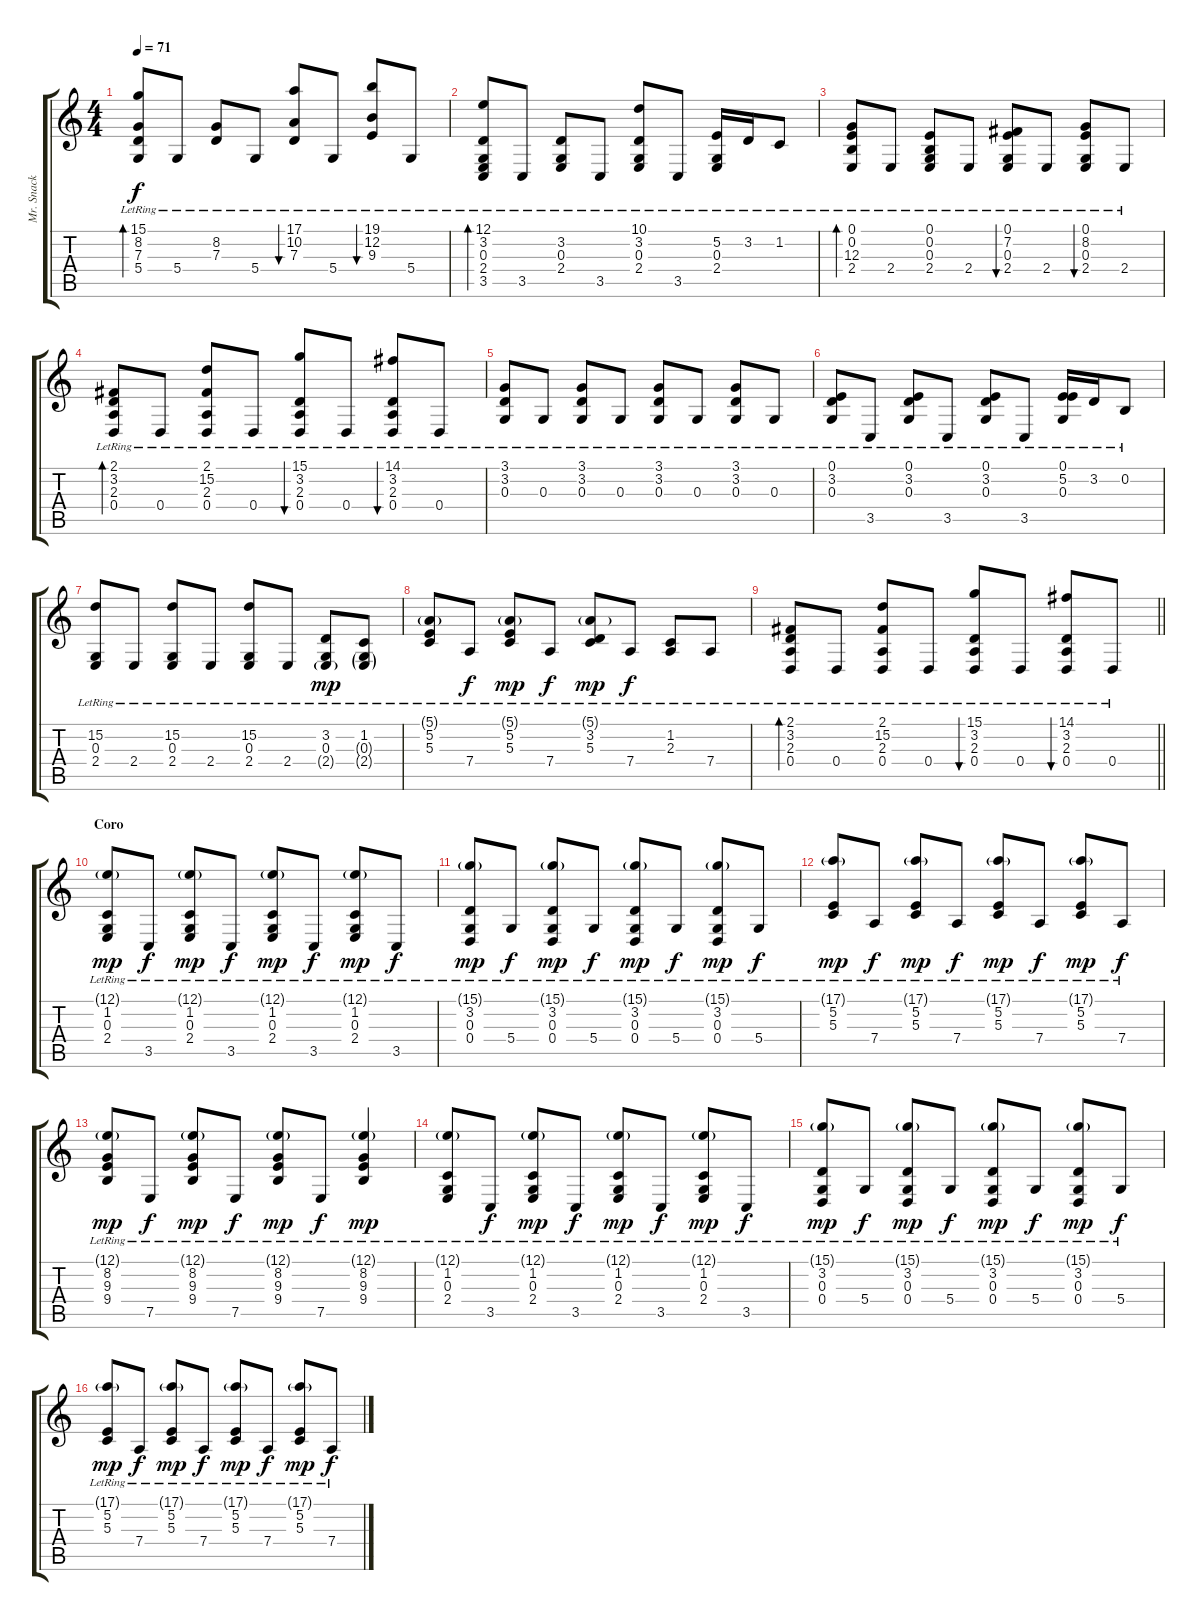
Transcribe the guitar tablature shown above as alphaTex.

\track ("Mr. Snack" "Mr. Snack") {instrument acousticgrandpiano}
\staff {score tabs}
\tuning (E4 B3 G3 D3 A2 E2) {hide}
\ts (4 4)
\tempo 71
\clef g2
\ks c
(15.1{lr} 8.2{lr} 7.3{lr} 5.4).8{bd 30 dy f} 5.4{lr}.8 (8.2 7.3{lr}).8 5.4{lr}.8 (17.1{lr} 10.2{lr} 7.3{lr}).8{bu 30} 5.4{lr}.8 (19.1 12.2{lr} 9.3{lr}).8{bu 30} 5.4{lr}.8 |
(12.1{lr} 3.2{lr} 0.3{lr} 2.4{lr} 3.5).8{bd 30} 3.5{lr}.8 (3.2{lr} 0.3{lr} 2.4{lr}).8 3.5{lr}.8 (10.1 3.2{lr} 0.3{lr} 2.4{lr}).8 3.5{lr}.8 (5.2{lr} 0.3{lr} 2.4{lr}).16 3.2{lr}.16 1.2{lr}.8 |
(0.1{lr} 0.2{lr} 12.3{lr} 2.4).8{bd 30} 2.4{lr}.8 (0.1{lr} 0.2{lr} 0.3{lr} 2.4{lr}).8 2.4{lr}.8 (0.1 7.2{lr} 0.3{lr} 2.4{lr}).8{bu 30} 2.4{lr}.8 (0.1 8.2 0.3{lr} 2.4{lr}).8{bu 30} 2.4{lr}.8 |
(2.1{lr} 3.2{lr} 2.3{lr} 0.4{lr}).8{bd 30} 0.4{lr}.8 (2.1{lr} 15.2{lr} 2.3{lr} 0.4).8 0.4{lr}.8 (15.1{lr} 3.2{lr} 2.3{lr} 0.4{lr}).8{bu 30} 0.4{lr}.8 (14.1{lr} 3.2{lr} 2.3{lr} 0.4).8{bu 30} 0.4{lr}.8 |
(3.1{lr} 3.2{lr} 0.3{lr}).8 0.3{lr}.8 (3.1{lr} 3.2{lr} 0.3{lr}).8 0.3{lr}.8 (3.1{lr} 3.2{lr} 0.3{lr}).8 0.3{lr}.8 (3.1{lr} 3.2{lr} 0.3{lr}).8 0.3{lr}.8 |
(0.1{lr} 3.2{lr} 0.3{lr}).8 3.5{lr}.8 (0.1{lr} 3.2{lr} 0.3{lr}).8 3.5{lr}.8 (0.1{lr} 3.2{lr} 0.3{lr}).8 3.5{lr}.8 (0.1{lr} 5.2{lr} 0.3{lr}).16 3.2{lr}.16 0.2{lr}.8 |
(15.2{lr} 0.3{lr} 2.4{lr}).8 2.4{lr}.8 (15.2{lr} 0.3{lr} 2.4{lr}).8 2.4{lr}.8 (15.2{lr} 0.3{lr} 2.4{lr}).8 2.4{lr}.8 (3.2{lr} 0.3 2.4{g}).8{dy mp} (1.2{lr} 0.3{g} 2.4{g}).8 |
(5.1{g lr} 5.2{lr} 5.3{lr}).8 7.4{lr}.8{dy f} (5.1{g lr} 5.2{lr} 5.3{lr}).8{dy mp} 7.4{lr}.8{dy f} (5.1{g lr} 3.2{lr} 5.3{lr}).8{dy mp} 7.4{lr}.8{dy f} (1.2{lr} 2.3{lr}).8 7.4{lr}.8 |
\barLineRight lightlight
(2.1{lr} 3.2{lr} 2.3{lr} 0.4{lr}).8{bd 30} 0.4{lr}.8 (2.1{lr} 15.2{lr} 2.3{lr} 0.4).8 0.4{lr}.8 (15.1{lr} 3.2{lr} 2.3{lr} 0.4{lr}).8{bu 30} 0.4{lr}.8 (14.1{lr} 3.2{lr} 2.3{lr} 0.4).8{bu 30} 0.4{lr}.8 |
\section ("" "Coro")
(12.1{g lr} 1.2{lr} 0.3{lr} 2.4{lr}).8{dy mp} 3.5{lr}.8{dy f} (12.1{g lr} 1.2{lr} 0.3{lr} 2.4{lr}).8{dy mp} 3.5{lr}.8{dy f} (12.1{g lr} 1.2{lr} 0.3{lr} 2.4{lr}).8{dy mp} 3.5{lr}.8{dy f} (12.1{g lr} 1.2{lr} 0.3{lr} 2.4{lr}).8{dy mp} 3.5{lr}.8{dy f} |
(15.1{g lr} 3.2{lr} 0.3{lr} 0.4{lr}).8{dy mp} 5.4{lr}.8{dy f} (15.1{g lr} 3.2{lr} 0.3{lr} 0.4{lr}).8{dy mp} 5.4{lr}.8{dy f} (15.1{g lr} 3.2{lr} 0.3{lr} 0.4{lr}).8{dy mp} 5.4{lr}.8{dy f} (15.1{g lr} 3.2{lr} 0.3{lr} 0.4{lr}).8{dy mp} 5.4{lr}.8{dy f} |
(17.1{g lr} 5.2{lr} 5.3{lr}).8{dy mp} 7.4{lr}.8{dy f} (17.1{g lr} 5.2{lr} 5.3{lr}).8{dy mp} 7.4{lr}.8{dy f} (17.1{g lr} 5.2{lr} 5.3{lr}).8{dy mp} 7.4{lr}.8{dy f} (17.1{g lr} 5.2{lr} 5.3{lr}).8{dy mp} 7.4{lr}.8{dy f} |
(12.1{g lr} 8.2{lr} 9.3{lr} 9.4{lr}).8{dy mp} 7.5{lr}.8{dy f} (12.1{g lr} 8.2{lr} 9.3{lr} 9.4{lr}).8{dy mp} 7.5{lr}.8{dy f} (12.1{g lr} 8.2{lr} 9.3{lr} 9.4{lr}).8{dy mp} 7.5{lr}.8{dy f} (12.1{g} 8.2{lr} 9.3{lr} 9.4{lr}).4{dy mp} |
(12.1{g lr} 1.2{lr} 0.3{lr} 2.4{lr}).8 3.5{lr}.8{dy f} (12.1{g lr} 1.2{lr} 0.3{lr} 2.4{lr}).8{dy mp} 3.5{lr}.8{dy f} (12.1{g lr} 1.2{lr} 0.3{lr} 2.4{lr}).8{dy mp} 3.5{lr}.8{dy f} (12.1{g lr} 1.2{lr} 0.3{lr} 2.4{lr}).8{dy mp} 3.5{lr}.8{dy f} |
(15.1{g lr} 3.2{lr} 0.3{lr} 0.4{lr}).8{dy mp} 5.4{lr}.8{dy f} (15.1{g lr} 3.2{lr} 0.3{lr} 0.4{lr}).8{dy mp} 5.4{lr}.8{dy f} (15.1{g lr} 3.2{lr} 0.3{lr} 0.4{lr}).8{dy mp} 5.4{lr}.8{dy f} (15.1{g lr} 3.2{lr} 0.3{lr} 0.4{lr}).8{dy mp} 5.4{lr}.8{dy f} |
(17.1{g lr} 5.2{lr} 5.3{lr}).8{dy mp} 7.4{lr}.8{dy f} (17.1{g lr} 5.2{lr} 5.3{lr}).8{dy mp} 7.4{lr}.8{dy f} (17.1{g lr} 5.2{lr} 5.3{lr}).8{dy mp} 7.4{lr}.8{dy f} (17.1{g lr} 5.2{lr} 5.3{lr}).8{dy mp} 7.4{lr}.8{dy f}
